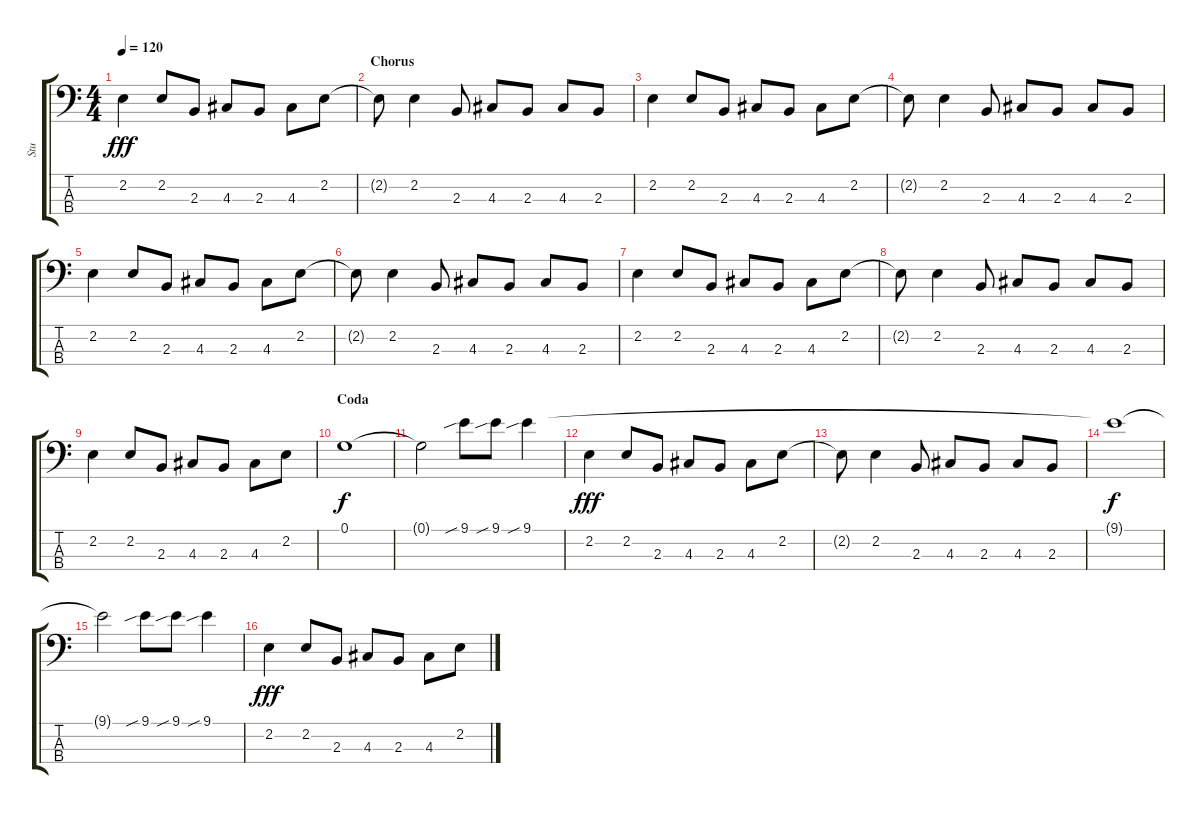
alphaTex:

\track ("Stu" "Stu") {instrument electricbassfinger}
\staff {score tabs}
\tuning (G2 D2 A1 E1) {hide}
\ts (4 4)
\tempo 120
\clef f4
\ks c
2.2.4{dy fff} 2.2.8 2.3.8 4.3.8 2.3.8 4.3.8 2.2.8 |
\section ("" "Chorus")
2.2{t}.8 2.2.4 2.3.8 4.3.8 2.3.8 4.3.8 2.3.8 |
2.2.4 2.2.8 2.3.8 4.3.8 2.3.8 4.3.8 2.2.8 |
2.2{t}.8 2.2.4 2.3.8 4.3.8 2.3.8 4.3.8 2.3.8 |
2.2.4 2.2.8 2.3.8 4.3.8 2.3.8 4.3.8 2.2.8 |
2.2{t}.8 2.2.4 2.3.8 4.3.8 2.3.8 4.3.8 2.3.8 |
2.2.4 2.2.8 2.3.8 4.3.8 2.3.8 4.3.8 2.2.8 |
2.2{t}.8 2.2.4 2.3.8 4.3.8 2.3.8 4.3.8 2.3.8 |
2.2.4 2.2.8 2.3.8 4.3.8 2.3.8 4.3.8 2.2.8 |
\section ("" "Coda")
0.1.1{dy f} |
0.1{t}.2 9.1{sib}.8{volume 16} 9.1{sib}.8 9.1{sib}.4 |
2.2.4{dy fff volume 13} 2.2.8 2.3.8 4.3.8 2.3.8 4.3.8 2.2.8 |
2.2{t}.8 2.2.4 2.3.8 4.3.8 2.3.8 4.3.8 2.3.8 |
9.1{t}.1{dy f} |
9.1{t}.2 9.1{sib}.8{volume 16} 9.1{sib}.8 9.1{sib}.4 |
2.2.4{dy fff volume 13} 2.2.8 2.3.8 4.3.8 2.3.8 4.3.8 2.2.8
